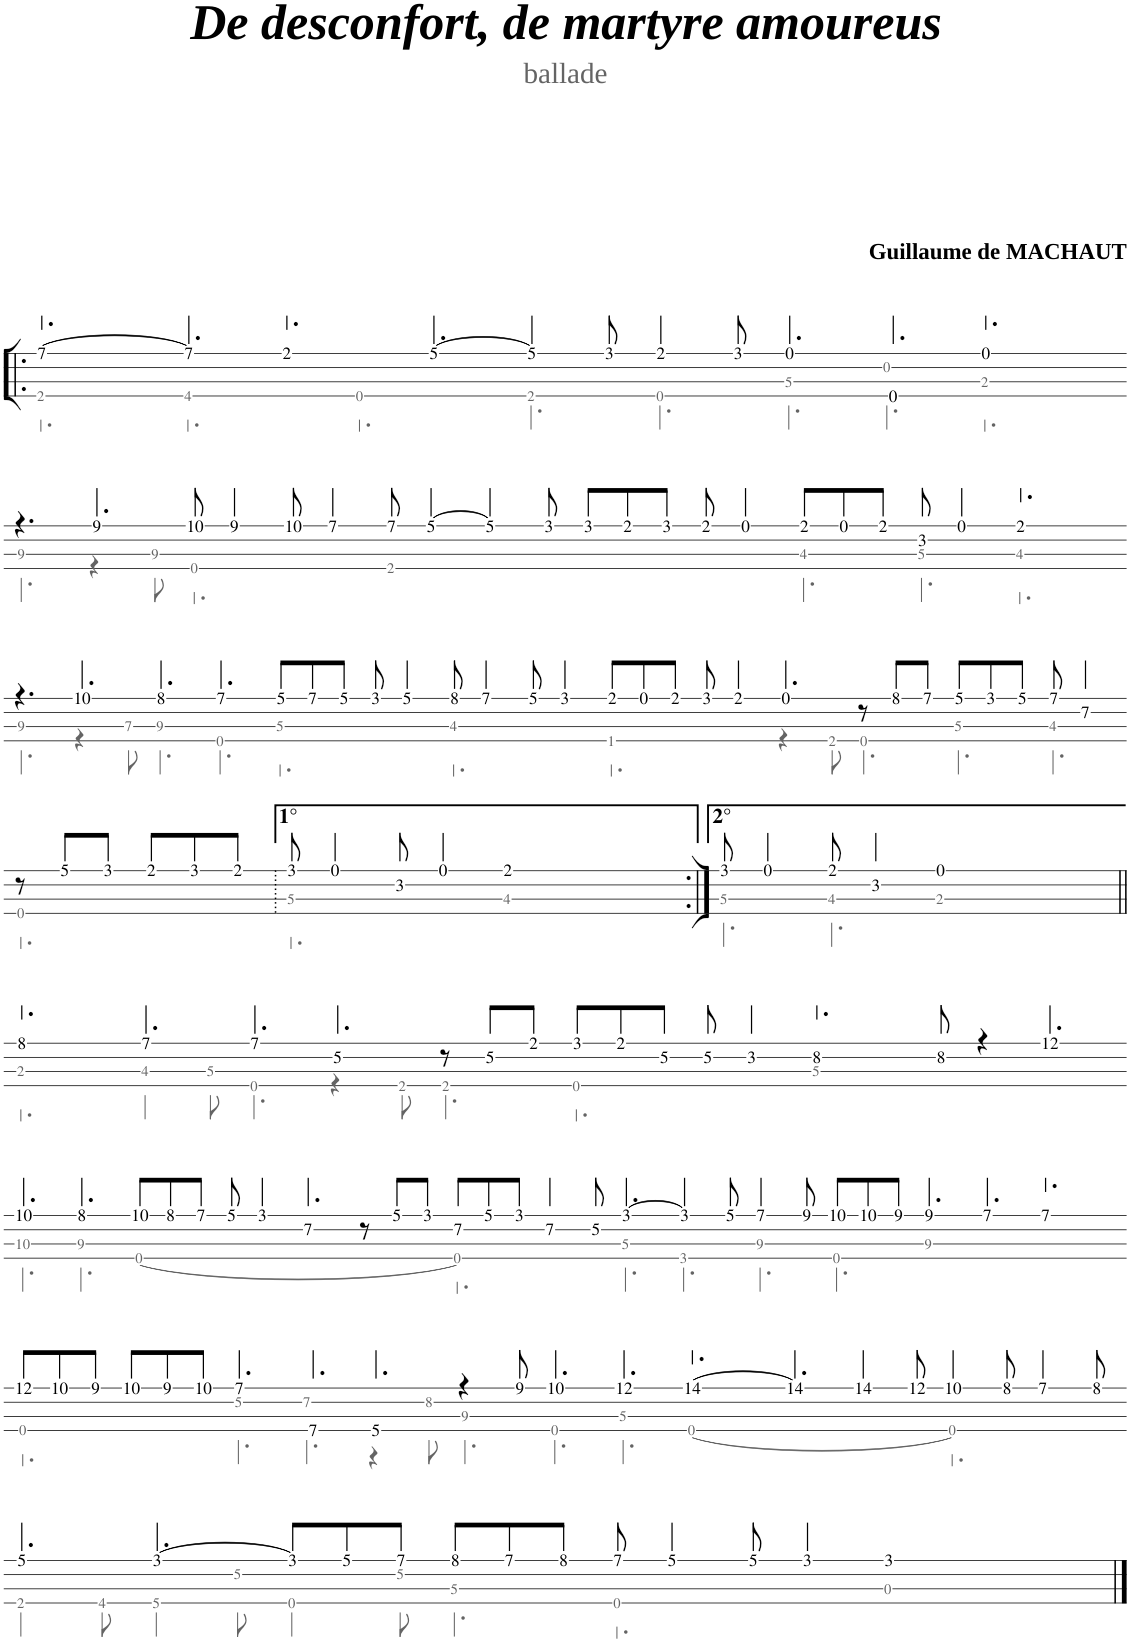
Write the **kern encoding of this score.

**kern
*part1
*staff1
*I"Ukulélé [Tablature]
*stria4
*k[]
*M12/8
=1!|:
*^
[2.ee/	2.a!i\
4.ee/]	2.b!i\
[4.b/	.
4.ryy	2.g!i\
[4.dd/	.
4dd/]	4.a!i\
8cc/	.
4b/	4.g!i\
8cc/	.
4.a/	4.f!i\
4.g/	4.e!i\
2.a/	2.d!i\
!!LO:LB:g=z	!!
=2-	=2-
4.r	4.a!i\
4.b/]	4r
.	8a!i\
4.ff#X/	2.g!i\
8gg/	.
4ff#X/	.
8gg/	1.a!i
4ee/	.
8ee/	.
[4dd/	.
4dd/]	.
8cc/	.
8cc/L	.
8b/	.
8cc/J	.
8b/	4.e!i\
4a/	.
8b/L	4.f!i\
8a/	.
8b/J	.
8g/	2.e!i\
4a/	.
2.b/	.
.	4.ryy
!!LO:LB:g=z	!!
=3-	=3-
4.r	4.a!i\
4.gg/	4r
.	8g!i\
4.ff/	4.a!i\
4.ee/	4.g!i\
8dd/L	2.f!i\
8ee/	.
8dd/J	.
8cc/	.
4dd/	.
8ff/	2.e!i\
4ee/	.
8dd/	.
4cc/	.
8b/L	2.g#X!i\
8a/	.
8b/J	.
8cc/	.
4b/	.
4.a/	4r
.	8a!i\
8r	4.gn!i\
8ff/L	.
8ee/J	.
8dd/L	4.f!i\
8cc/	.
8dd/J	.
8ee/	4.e!i\
4b/	.
!!LO:LB:g=z	!!
=4-	=4-
8r	2.g!i\
8dd/L	.
8cc/J	.
8b/L	.
8cc/	.
8b/J	.
=5.	=5.
8cc/	2.f!i\
4a/	.
8g/	.
4a/	.
[2.b	[2.e!i
=6:|!	=6:|!
8cc/	4.f!i\
2.b]	.
.	2.e!i]
4a/	.
8b/	4.e!i\
4g/	.
[2.a	[2.d!i
!!LO:LB:g=z	!!
=7||	=7||
2.ff/	2.d!i\
2.a]	2.d!i]
4.ee/	4e!i\
.	8f!i\
4.ee/	4.g!i\
4.a/	4r
.	8a!i\
8r	4.a!i\
8a/L	.
8b/J	.
8cc/L	2.g!i\
8b/	.
8a/J	.
8a/	.
4g/	.
2.cc/	1.f!i
8cc/	.
4r	.
4.aa/	.
!!LO:LB:g=z	!!
=8-	=8-
4.gg/	4.b-X!i\
4.ff/	4.a!i\
8gg/L	[2.g!i
8ff/	.
8ee/J	.
8dd/	.
4cc/	.
4.bn/	2.ryy
8r	.
8dd/L	.
8cc/J	.
8b/L	2.g!i\]
8dd/	.
8cc/J	.
4b/	.
8a/	.
[4.cc/	4.f!i\
4cc/]	4.b-X!i\
8dd/	.
4ee/	4.a!i\
8ff#X/	.
8gg/L	4.g!i\
8gg/	.
8ff#/J	.
4.ff#/	1.a!i
4.ee/	.
2.ee/	.
!!LO:LB:g=z	!!
=9-	=9-
8aa/L	2.g!i\
8gg/	.
8ff#X/J	.
8gg/L	.
8ff#/	.
8gg/J	.
4.ee/	2.g!i_
4.dd/	.
4.cc/	4.a!i\
4r	4.b!i\
8ff#/	.
4.gg/	4r
.	8cc!i\
4.aa/	4.a!i\
[2.bb/	4.g!i\
.	4.f!i\
4.bb/]	[1.g!i
4bb/	.
8aa/	.
4gg/	.
8ffn/	.
4ee/	.
8ff/	.
2.ryy	2.g!i\]
!!LO:LB:g=z	!!
=10-	=10-
4.dd/	4a!i\
.	8b!i\
[4.cc/	4cc!i\
.	8a!i\
8cc/L]	4g!i\
8dd/	.
8ee/J	8a!i\
8ff/L	4.f!i\
8ee/	.
8ff/J	.
8ee/	2.g!i\
4dd/	.
8dd/	.
4cc/	.
1.cc	1.c!i
*v	*v
==
*-
